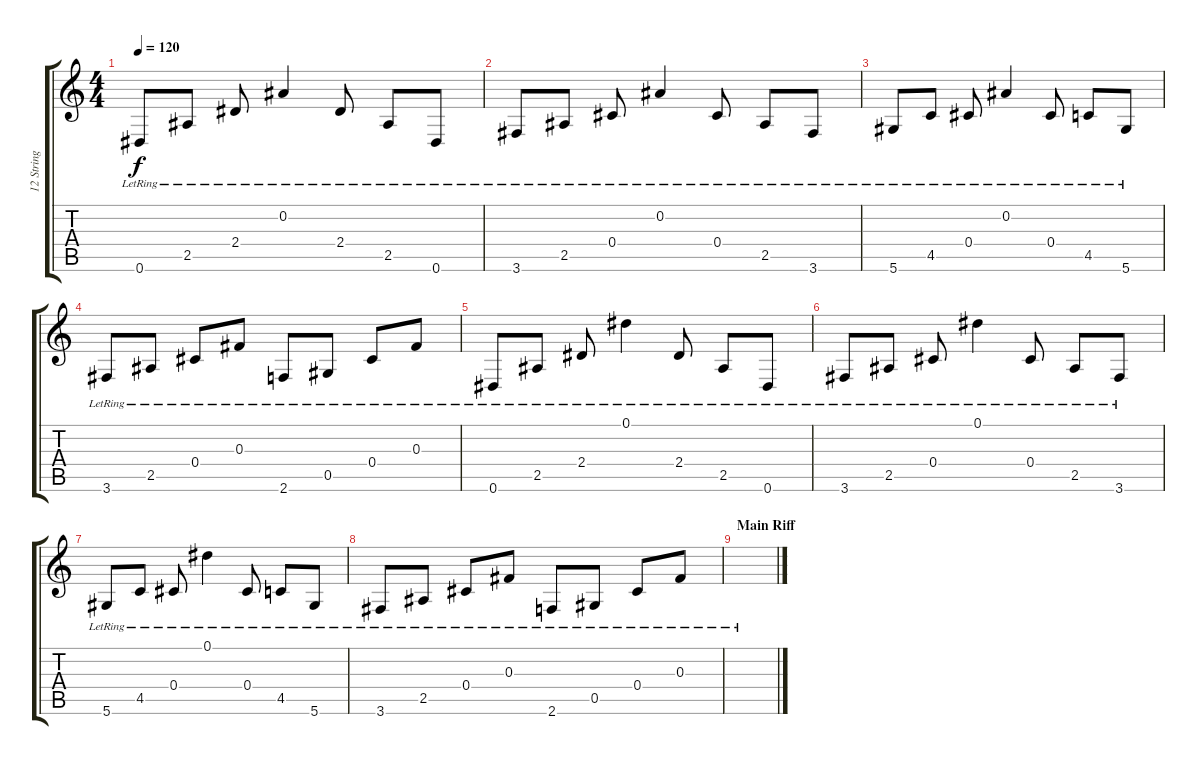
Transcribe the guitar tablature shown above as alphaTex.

\track ("12 String Acoustic" "12 String ") {instrument acousticguitarsteel}
\staff {score tabs}
\tuning (Eb4 Bb3 Gb3 Db3 Ab2 Eb2) {hide}
\ts (4 4)
\tempo 120
\clef g2
\ks c
0.6{lr}.8{dy f} 2.5{lr}.8 2.4{lr}.8 0.2{lr}.4 2.4{lr}.8 2.5{lr}.8 0.6{lr}.8 |
3.6{lr}.8 2.5{lr}.8 0.4{lr}.8 0.2{lr}.4 0.4{lr}.8 2.5{lr}.8 3.6{lr}.8 |
5.6{lr}.8 4.5{lr}.8 0.4{lr}.8 0.2{lr}.4 0.4{lr}.8 4.5{lr}.8 5.6{lr}.8 |
3.6{lr}.8 2.5{lr}.8 0.4{lr}.8 0.3{lr}.8 2.6{lr}.8 0.5{lr}.8 0.4{lr}.8 0.3{lr}.8 |
0.6{lr}.8 2.5{lr}.8 2.4{lr}.8 0.1{lr}.4 2.4{lr}.8 2.5{lr}.8 0.6{lr}.8 |
3.6{lr}.8 2.5{lr}.8 0.4{lr}.8 0.1{lr}.4 0.4{lr}.8 2.5{lr}.8 3.6{lr}.8 |
5.6{lr}.8 4.5{lr}.8 0.4{lr}.8 0.1{lr}.4 0.4{lr}.8 4.5{lr}.8 5.6{lr}.8 |
3.6{lr}.8 2.5{lr}.8 0.4{lr}.8 0.3{lr}.8 2.6{lr}.8 0.5{lr}.8 0.4{lr}.8 0.3{lr}.8 |
\section ("" "Main Riff")
